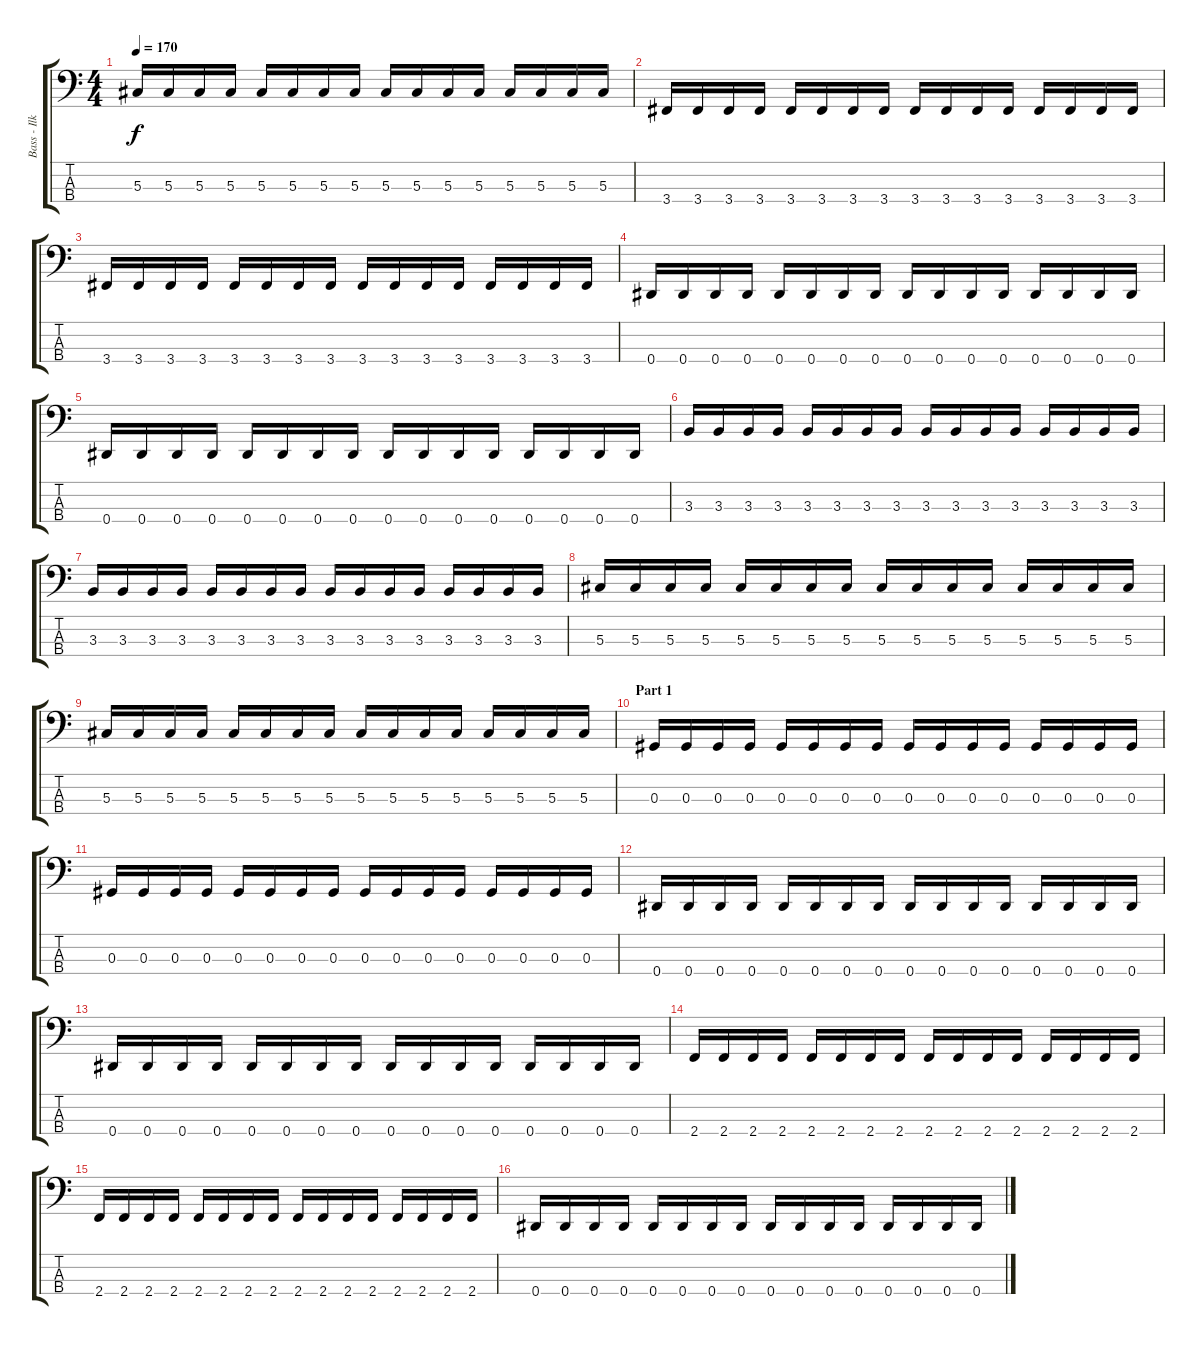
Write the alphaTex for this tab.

\track ("Bass - Ilker Erstin" "Bass - Ilk") {instrument acousticguitarsteel}
\staff {score tabs}
\tuning (Gb2 Db2 Ab1 Eb1) {hide}
\ts (4 4)
\tempo 170
\clef f4
\ks c
5.3.16{dy f} 5.3.16 5.3.16 5.3.16 5.3.16 5.3.16 5.3.16 5.3.16 5.3.16 5.3.16 5.3.16 5.3.16 5.3.16 5.3.16 5.3.16 5.3.16 |
3.4.16 3.4.16 3.4.16 3.4.16 3.4.16 3.4.16 3.4.16 3.4.16 3.4.16 3.4.16 3.4.16 3.4.16 3.4.16 3.4.16 3.4.16 3.4.16 |
3.4.16 3.4.16 3.4.16 3.4.16 3.4.16 3.4.16 3.4.16 3.4.16 3.4.16 3.4.16 3.4.16 3.4.16 3.4.16 3.4.16 3.4.16 3.4.16 |
0.4.16 0.4.16 0.4.16 0.4.16 0.4.16 0.4.16 0.4.16 0.4.16 0.4.16 0.4.16 0.4.16 0.4.16 0.4.16 0.4.16 0.4.16 0.4.16 |
0.4.16 0.4.16 0.4.16 0.4.16 0.4.16 0.4.16 0.4.16 0.4.16 0.4.16 0.4.16 0.4.16 0.4.16 0.4.16 0.4.16 0.4.16 0.4.16 |
3.3.16 3.3.16 3.3.16 3.3.16 3.3.16 3.3.16 3.3.16 3.3.16 3.3.16 3.3.16 3.3.16 3.3.16 3.3.16 3.3.16 3.3.16 3.3.16 |
3.3.16 3.3.16 3.3.16 3.3.16 3.3.16 3.3.16 3.3.16 3.3.16 3.3.16 3.3.16 3.3.16 3.3.16 3.3.16 3.3.16 3.3.16 3.3.16 |
5.3.16 5.3.16 5.3.16 5.3.16 5.3.16 5.3.16 5.3.16 5.3.16 5.3.16 5.3.16 5.3.16 5.3.16 5.3.16 5.3.16 5.3.16 5.3.16 |
5.3.16 5.3.16 5.3.16 5.3.16 5.3.16 5.3.16 5.3.16 5.3.16 5.3.16 5.3.16 5.3.16 5.3.16 5.3.16 5.3.16 5.3.16 5.3.16 |
\section ("" "Part 1")
0.3.16 0.3.16 0.3.16 0.3.16 0.3.16 0.3.16 0.3.16 0.3.16 0.3.16 0.3.16 0.3.16 0.3.16 0.3.16 0.3.16 0.3.16 0.3.16 |
0.3.16 0.3.16 0.3.16 0.3.16 0.3.16 0.3.16 0.3.16 0.3.16 0.3.16 0.3.16 0.3.16 0.3.16 0.3.16 0.3.16 0.3.16 0.3.16 |
0.4.16 0.4.16 0.4.16 0.4.16 0.4.16 0.4.16 0.4.16 0.4.16 0.4.16 0.4.16 0.4.16 0.4.16 0.4.16 0.4.16 0.4.16 0.4.16 |
0.4.16 0.4.16 0.4.16 0.4.16 0.4.16 0.4.16 0.4.16 0.4.16 0.4.16 0.4.16 0.4.16 0.4.16 0.4.16 0.4.16 0.4.16 0.4.16 |
2.4.16 2.4.16 2.4.16 2.4.16 2.4.16 2.4.16 2.4.16 2.4.16 2.4.16 2.4.16 2.4.16 2.4.16 2.4.16 2.4.16 2.4.16 2.4.16 |
2.4.16 2.4.16 2.4.16 2.4.16 2.4.16 2.4.16 2.4.16 2.4.16 2.4.16 2.4.16 2.4.16 2.4.16 2.4.16 2.4.16 2.4.16 2.4.16 |
0.4.16 0.4.16 0.4.16 0.4.16 0.4.16 0.4.16 0.4.16 0.4.16 0.4.16 0.4.16 0.4.16 0.4.16 0.4.16 0.4.16 0.4.16 0.4.16
